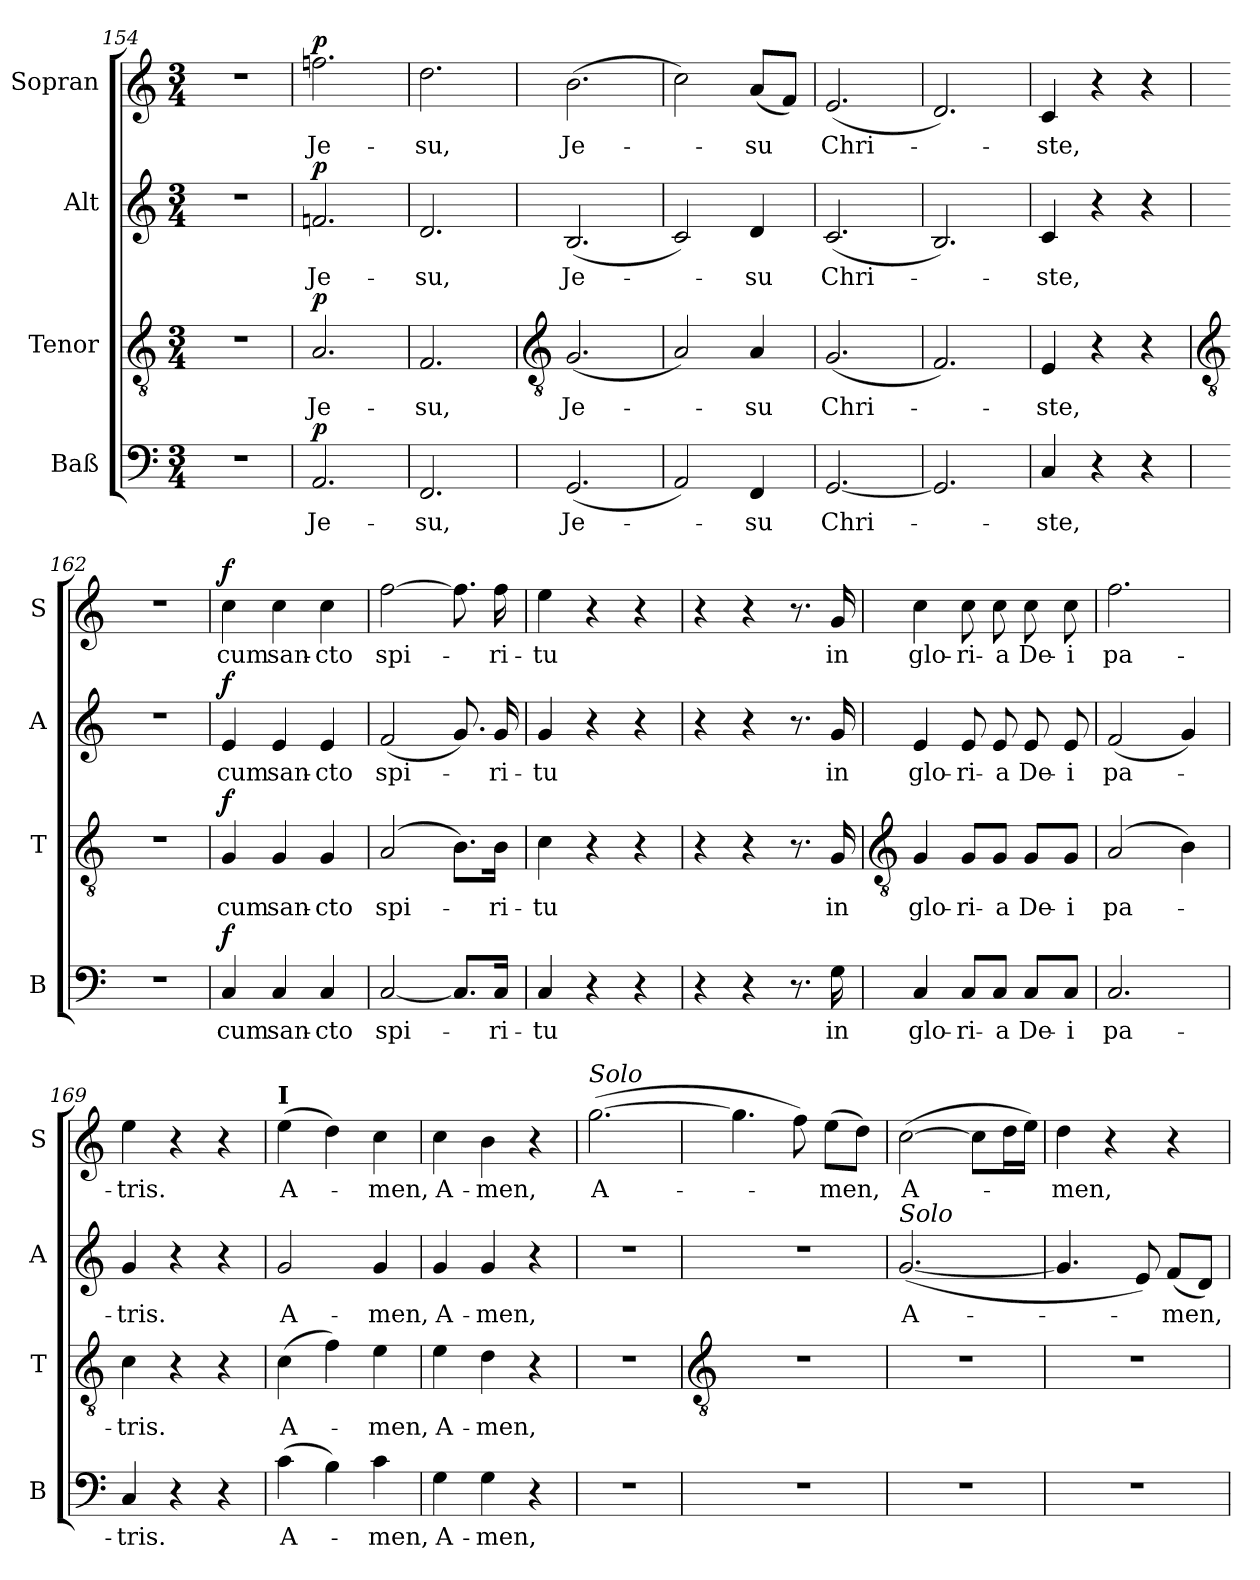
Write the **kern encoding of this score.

**kern	**text	**dynam	**kern	**text	**dynam	**kern	**text	**dynam	**kern	**text	**dynam
*part4	*part4	*part4	*part3	*part3	*part3	*part2	*part2	*part2	*part1	*part1	*part1
*staff4	*staff4	*staff4	*staff3	*staff3	*staff3	*staff2	*staff2	*staff2	*staff1	*staff1	*staff1
*I"Baß	*	*	*I"Tenor	*	*	*I"Alt	*	*	*I"Sopran	*	*
*I'B	*	*	*I'T	*	*	*I'A	*	*	*I'S	*	*
*clefF4	*	*	*clefGv2	*	*	*clefG2	*	*	*clefG2	*	*
*k[]	*	*	*k[]	*	*	*k[]	*	*	*k[]	*	*
*C:	*	*	*C:	*	*	*C:	*	*	*C:	*	*
*M3/4	*	*	*M3/4	*	*	*M3/4	*	*	*M3/4	*	*
=154	=154	=154	=154	=154	=154	=154	=154	=154	=154	=154	=154
!LO:N:vis=1	!	!	!LO:N:vis=1	!	!	!LO:N:vis=1	!	!	!LO:N:vis=1	!	!
2.r	.	.	2.r	.	.	2.r	.	.	2.r	.	.
=155	=155	=155	=155	=155	=155	=155	=155	=155	=155	=155	=155
!	!LO:LY:b	!LO:DY:a	!	!LO:LY:b	!LO:DY:a	!	!LO:LY:b	!LO:DY:a	!	!LO:LY:b	!LO:DY:a
2.AA	Je-	p	2.A	Je-	p	2.fn	Je-	p	2.ffn	Je-	p
=156	=156	=156	=156	=156	=156	=156	=156	=156	=156	=156	=156
!	!LO:LY:b	!	!	!LO:LY:b	!	!	!LO:LY:b	!	!	!LO:LY:b	!
2.FF	-su,	.	2.F	-su,	.	2.d	-su,	.	2.dd	-su,	.
!!LO:LB:g=z
=157	=157	=157	=157	=157	=157	=157	=157	=157	=157	=157	=157
*	*	*	*clefGv2	*	*	*	*	*	*	*	*
!	!LO:LY:b	!	!	!LO:LY:b	!	!	!LO:LY:b	!	!	!LO:LY:b	!
(<2.GG	Je-	.	(<2.G	Je-	.	(<2.B	Je-	.	(>2.b	Je-	.
=158	=158	=158	=158	=158	=158	=158	=158	=158	=158	=158	=158
2AA)	.	.	2A)	.	.	2c)	.	.	2cc)	.	.
!	!LO:LY:b	!	!	!LO:LY:b	!	!	!LO:LY:b	!	!	!LO:LY:b	!
4FF	-su	.	4A	-su	.	4d	-su	.	(<8aL	-su	.
.	.	.	.	.	.	.	.	.	8fJ)	.	.
=159	=159	=159	=159	=159	=159	=159	=159	=159	=159	=159	=159
!	!LO:LY:b	!	!	!LO:LY:b	!	!	!LO:LY:b	!	!	!LO:LY:b	!
[2.GG	Chri-	.	(<2.G	Chri-	.	(<2.c	Chri-	.	(<2.e	Chri-	.
=160	=160	=160	=160	=160	=160	=160	=160	=160	=160	=160	=160
2.GG]	.	.	2.F)	.	.	2.B)	.	.	2.d)	.	.
=161	=161	=161	=161	=161	=161	=161	=161	=161	=161	=161	=161
!	!LO:LY:b	!	!	!LO:LY:b	!	!	!LO:LY:b	!	!	!LO:LY:b	!
4C	-ste,	.	4E	-ste,	.	4c	-ste,	.	4c	-ste,	.
4r	.	.	4r	.	.	4r	.	.	4r	.	.
4r	.	.	4r	.	.	4r	.	.	4r	.	.
!!LO:LB:g=z
=162	=162	=162	=162	=162	=162	=162	=162	=162	=162	=162	=162
*	*	*	*clefGv2	*	*	*	*	*	*	*	*
!LO:N:vis=1	!	!	!LO:N:vis=1	!	!	!LO:N:vis=1	!	!	!LO:N:vis=1	!	!
2.r	.	.	2.r	.	.	2.r	.	.	2.r	.	.
=163	=163	=163	=163	=163	=163	=163	=163	=163	=163	=163	=163
!	!LO:LY:b	!LO:DY:b	!	!LO:LY:b	!LO:DY:b	!	!LO:LY:b	!LO:DY:b	!	!LO:LY:b	!LO:DY:b
4C	cum	f	4G	cum	f	4e	cum	f	4cc	cum	f
!	!LO:LY:b	!	!	!LO:LY:b	!	!	!LO:LY:b	!	!	!LO:LY:b	!
4C	san-	.	4G	san-	.	4e	san-	.	4cc	san-	.
!	!LO:LY:b	!	!	!LO:LY:b	!	!	!LO:LY:b	!	!	!LO:LY:b	!
4C	-cto	.	4G	-cto	.	4e	-cto	.	4cc	-cto	.
=164	=164	=164	=164	=164	=164	=164	=164	=164	=164	=164	=164
!	!LO:LY:b	!	!	!LO:LY:b	!	!	!LO:LY:b	!	!	!LO:LY:b	!
[2C	spi-	.	(>2A	spi-	.	(<2f	spi-	.	[2ff	spi-	.
8.C/L]	.	.	8.B\L)	.	.	8.g)	.	.	8.ff]	.	.
!	!LO:LY:b	!	!	!LO:LY:b	!	!	!LO:LY:b	!	!	!LO:LY:b	!
16C/Jk	-ri-	.	16B\Jk	-ri-	.	16g	-ri-	.	16ff	-ri-	.
=165	=165	=165	=165	=165	=165	=165	=165	=165	=165	=165	=165
!	!LO:LY:b	!	!	!LO:LY:b	!	!	!LO:LY:b	!	!	!LO:LY:b	!
4C	-tu	.	4c	-tu	.	4g	-tu	.	4ee	-tu	.
4r	.	.	4r	.	.	4r	.	.	4r	.	.
4r	.	.	4r	.	.	4r	.	.	4r	.	.
=166	=166	=166	=166	=166	=166	=166	=166	=166	=166	=166	=166
4r	.	.	4r	.	.	4r	.	.	4r	.	.
4r	.	.	4r	.	.	4r	.	.	4r	.	.
8.r	.	.	8.r	.	.	8.r	.	.	8.r	.	.
!	!LO:LY:b	!	!	!LO:LY:b	!	!	!LO:LY:b	!	!	!LO:LY:b	!
16G	in	.	16G	in	.	16g	in	.	16g	in	.
!!LO:LB:g=z
=167	=167	=167	=167	=167	=167	=167	=167	=167	=167	=167	=167
*	*	*	*clefGv2	*	*	*	*	*	*	*	*
!	!LO:LY:b	!	!	!LO:LY:b	!	!	!LO:LY:b	!	!	!LO:LY:b	!
4C	glo-	.	4G	glo-	.	4e	glo-	.	4cc	glo-	.
!	!LO:LY:b	!	!	!LO:LY:b	!	!	!LO:LY:b	!	!	!LO:LY:b	!
8C/L	-ri-	.	8G/L	-ri-	.	8e	-ri-	.	8cc	-ri-	.
!	!LO:LY:b	!	!	!LO:LY:b	!	!	!LO:LY:b	!	!	!LO:LY:b	!
8C/J	-a	.	8G/J	-a	.	8e	-a	.	8cc	-a	.
!	!LO:LY:b	!	!	!LO:LY:b	!	!	!LO:LY:b	!	!	!LO:LY:b	!
8C/L	De-	.	8G/L	De-	.	8e	De-	.	8cc	De-	.
!	!LO:LY:b	!	!	!LO:LY:b	!	!	!LO:LY:b	!	!	!LO:LY:b	!
8C/J	-i	.	8G/J	-i	.	8e	-i	.	8cc	-i	.
=168	=168	=168	=168	=168	=168	=168	=168	=168	=168	=168	=168
!	!LO:LY:b	!	!	!LO:LY:b	!	!	!LO:LY:b	!	!	!LO:LY:b	!
2.C	pa-	.	(<2A	pa-	.	(<2f	pa-	.	2.ff	pa-	.
.	.	.	4B)	.	.	4g)	.	.	.	.	.
=169	=169	=169	=169	=169	=169	=169	=169	=169	=169	=169	=169
!	!LO:LY:b	!	!	!LO:LY:b	!	!	!LO:LY:b	!	!	!LO:LY:b	!
4C	-tris.	.	4c	-tris.	.	4g	-tris.	.	4ee	-tris.	.
4r	.	.	4r	.	.	4r	.	.	4r	.	.
4r	.	.	4r	.	.	4r	.	.	4r	.	.
=170	=170	=170	=170	=170	=170	=170	=170	=170	=170	=170	=170
!	!	!	!	!	!	!	!	!	!LO:TX:a:B:t=I	!	!
!	!LO:LY:b	!	!	!LO:LY:b	!	!	!LO:LY:b	!	!	!LO:LY:b	!
(>4c	A-	.	(>4c	A-	.	2g	A-	.	(>4ee	A-	.
4B)	.	.	4f)	.	.	.	.	.	4dd)	.	.
!	!LO:LY:b	!	!	!LO:LY:b	!	!	!LO:LY:b	!	!	!LO:LY:b	!
4c	-men,	.	4e	-men,	.	4g	-men,	.	4cc	-men,	.
=171	=171	=171	=171	=171	=171	=171	=171	=171	=171	=171	=171
!	!LO:LY:b	!	!	!LO:LY:b	!	!	!LO:LY:b	!	!	!LO:LY:b	!
4G	A-	.	4e	A-	.	4g	A-	.	4cc	A-	.
!	!LO:LY:b	!	!	!LO:LY:b	!	!	!LO:LY:b	!	!	!LO:LY:b	!
4G	-men,	.	4d	-men,	.	4g	-men,	.	4b	-men,	.
4r	.	.	4r	.	.	4r	.	.	4r	.	.
=172	=172	=172	=172	=172	=172	=172	=172	=172	=172	=172	=172
!	!	!	!	!	!	!	!	!	!LO:TX:a:i:t=Solo	!	!
!LO:N:vis=1	!	!	!LO:N:vis=1	!	!	!LO:N:vis=1	!	!	!	!LO:LY:b	!
2.r	.	.	2.r	.	.	2.r	.	.	(>[2.gg	A-	.
!!LO:LB:g=z
=173	=173	=173	=173	=173	=173	=173	=173	=173	=173	=173	=173
*	*	*	*clefGv2	*	*	*	*	*	*	*	*
!LO:N:vis=1	!	!	!LO:N:vis=1	!	!	!LO:N:vis=1	!	!	!	!	!
2.r	.	.	2.r	.	.	2.r	.	.	4.gg]	.	.
.	.	.	.	.	.	.	.	.	8ff)	.	.
!	!	!	!	!	!	!	!	!	!	!LO:LY:b	!
.	.	.	.	.	.	.	.	.	(>8eeL	-men,	.
.	.	.	.	.	.	.	.	.	8ddJ)	.	.
=174	=174	=174	=174	=174	=174	=174	=174	=174	=174	=174	=174
!	!	!	!	!	!	!LO:TX:a:i:t=Solo	!	!	!	!	!
!LO:N:vis=1	!	!	!LO:N:vis=1	!	!	!	!LO:LY:b	!	!	!LO:LY:b	!
2.r	.	.	2.r	.	.	(<[2.g	A-	.	(>[2cc	A-	.
.	.	.	.	.	.	.	.	.	8ccL]	.	.
.	.	.	.	.	.	.	.	.	16ddL	.	.
.	.	.	.	.	.	.	.	.	16eeJJ)	.	.
=175	=175	=175	=175	=175	=175	=175	=175	=175	=175	=175	=175
!LO:N:vis=1	!	!	!LO:N:vis=1	!	!	!	!	!	!	!LO:LY:b	!
2.r	.	.	2.r	.	.	4.g]	.	.	4dd	-men,	.
.	.	.	.	.	.	.	.	.	4r	.	.
.	.	.	.	.	.	8e)	.	.	.	.	.
!	!	!	!	!	!	!	!LO:LY:b	!	!	!	!
.	.	.	.	.	.	(<8fL	-men,	.	4r	.	.
.	.	.	.	.	.	8dJ)	.	.	.	.	.
=	=	=	=	=	=	=	=	=	=	=	=
*-	*-	*-	*-	*-	*-	*-	*-	*-	*-	*-	*-
